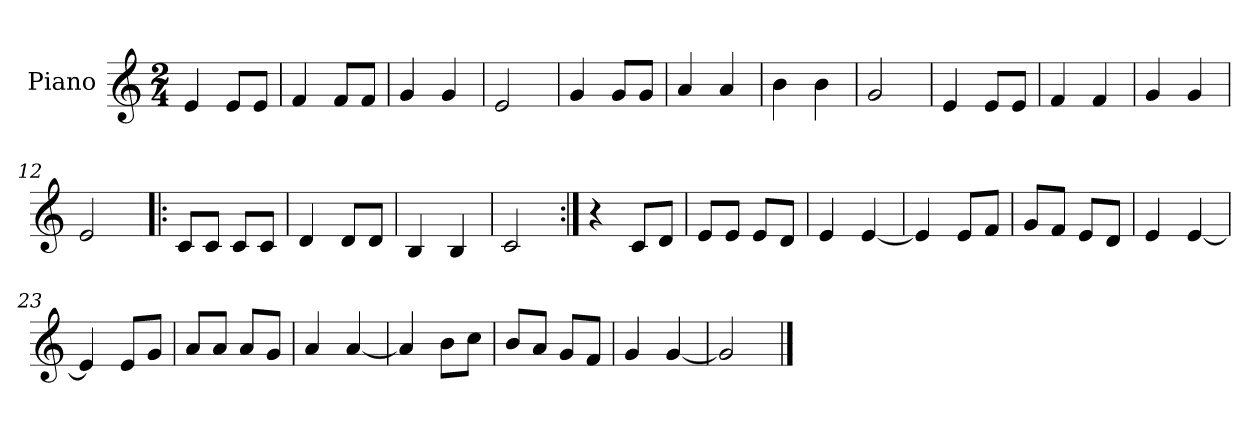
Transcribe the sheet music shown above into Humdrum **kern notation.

**kern
*part1
*staff1
*I"Piano
*I'Pno.
*clefG2
*k[]
*M2/4
=1
4e/
8e/L
8e/J
=2
4f/
8f/L
8f/J
=3
4g/
4g/
=4
2e/
=5
4g/
8g/L
8g/J
=6
4a/
4a/
=7
4b\
4b\
=8
2g/
=9
4e/
8e/L
8e/J
=10
4f/
4f/
=11
4g/
4g/
=12
2e/
!!LO:LB:g=z
=13!|:
8c/L
8c/J
8c/L
8c/J
=14
4d/
8d/L
8d/J
=15
4B/
4B/
=16
2c/
=17:|!
4r
8c/L
8d/J
=18
8e/L
8e/J
8e/L
8d/J
=19
4e/
[4e/
=20
4e/]
8e/L
8f/J
=21
8g/L
8f/J
8e/L
8d/J
=22
4e/
[4e/
=23
4e/]
8e/L
8g/J
!!LO:LB:g=z
=24
8a/L
8a/J
8a/L
8g/J
=25
4a/
[4a/
=26
4a/]
8b\L
8cc\J
=27
8b/L
8a/J
8g/L
8f/J
=28
4g/
[4g/
=29
2g/]
==
*-
